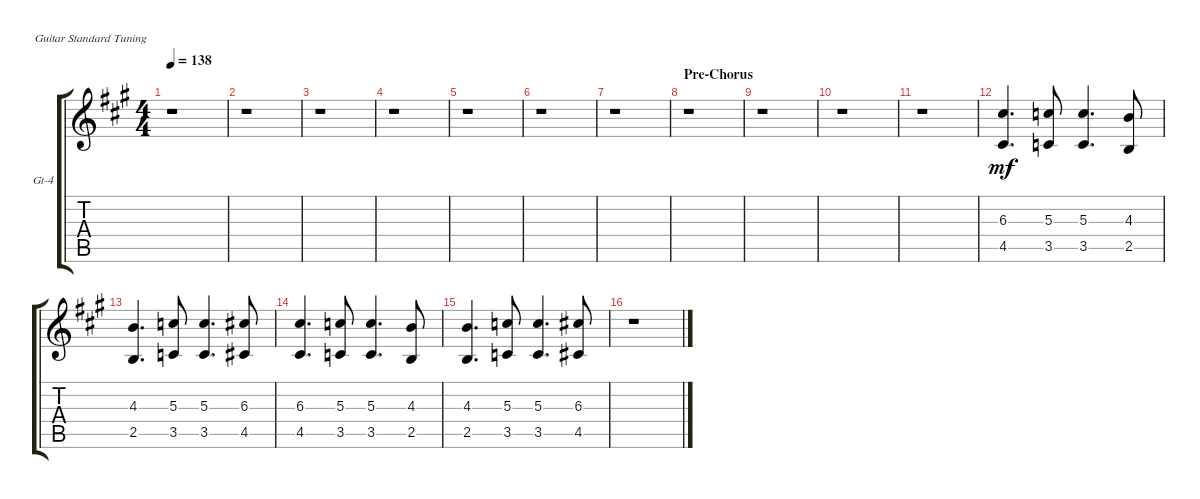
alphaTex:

\defaultSystemsLayout 4
\bracketExtendMode groupsimilarinstruments
\firstSystemTrackNameOrientation horizontal
\otherSystemsTrackNameOrientation horizontal
\track ("Guitar 4" "Gt-4") {instrument distortionguitar}
\staff {score tabs}
\tuning (E4 B3 G3 D3 A2 E2)
\ts (4 4)
\tempo 138
\clef g2
\scale
0.333333
\ks a
r.1{dy mf} |
\scale
0.333333 r.1 |
\scale
0.333333 r.1 |
\scale
0.333333 r.1 |
\scale
0.333333 r.1 |
\scale
0.333333 r.1 |
\scale
0.333333 r.1 |
\section ("" "Pre-Chorus")
\scale
0.333333 r.1 |
\scale
0.333333 r.1 |
\scale
0.333333 r.1 |
\scale
0.333333 r.1 |
\scale
0.333333 (4.5 6.3).4{d} (3.5 5.3).8 (3.5 5.3).4{d} (2.5 4.3).8 |
\scale
0.333333 (2.5 4.3).4{d} (3.5 5.3).8 (3.5 5.3).4{d} (4.5 6.3).8 |
\scale
0.333333 (4.5 6.3).4{d} (3.5 5.3).8 (3.5 5.3).4{d} (2.5 4.3).8 |
\scale
0.333333 (2.5 4.3).4{d} (3.5 5.3).8 (3.5 5.3).4{d} (4.5 6.3).8 |
r.1
